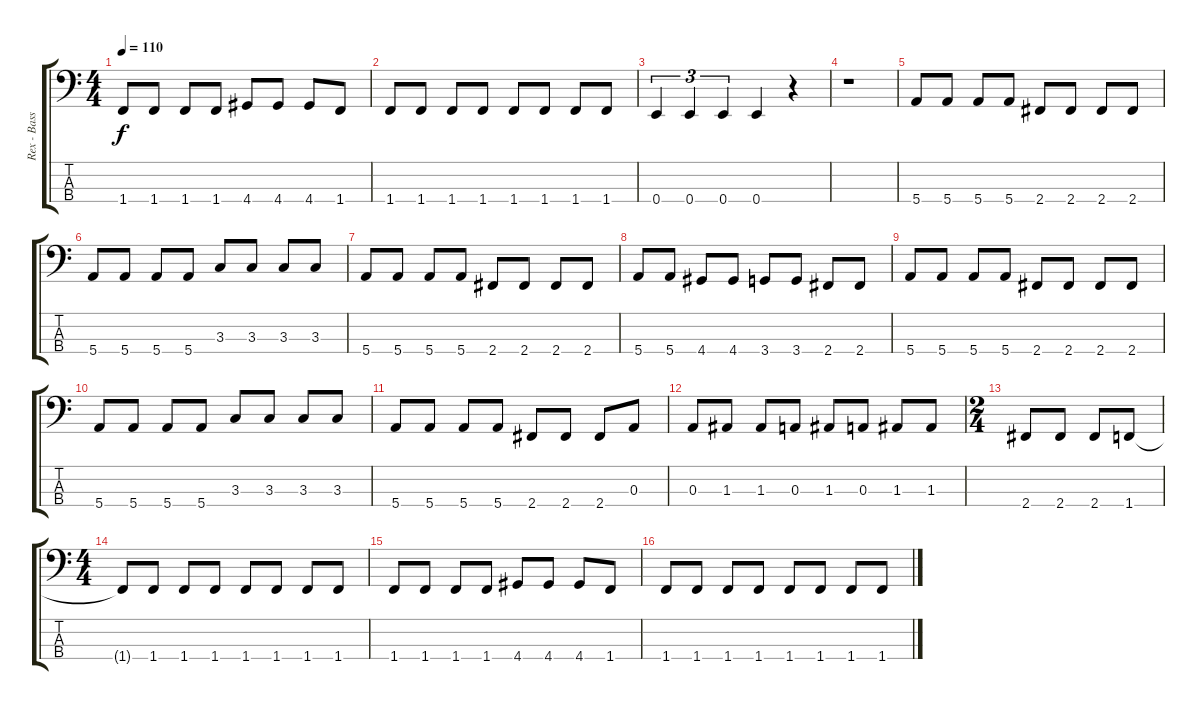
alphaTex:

\track ("Rex - Bass" "Rex - Bass") {instrument electricbasspick}
\staff {score tabs}
\tuning (G2 D2 A1 E1) {hide}
\ts (4 4)
\tempo 110
\clef f4
\ks c
1.4.8{dy f} 1.4.8 1.4.8 1.4.8 4.4.8 4.4.8 4.4.8 1.4.8 |
1.4.8 1.4.8 1.4.8 1.4.8 1.4.8 1.4.8 1.4.8 1.4.8 |
0.4.4{tu (3 2)} 0.4.4{tu (3 2)} 0.4.4{tu (3 2)} 0.4.4 r.4 |
r.1 |
5.4.8 5.4.8 5.4.8 5.4.8 2.4.8 2.4.8 2.4.8 2.4.8 |
5.4.8 5.4.8 5.4.8 5.4.8 3.3.8 3.3.8 3.3.8 3.3.8 |
5.4.8 5.4.8 5.4.8 5.4.8 2.4.8 2.4.8 2.4.8 2.4.8 |
5.4.8 5.4.8 4.4.8 4.4.8 3.4.8 3.4.8 2.4.8 2.4.8 |
5.4.8 5.4.8 5.4.8 5.4.8 2.4.8 2.4.8 2.4.8 2.4.8 |
5.4.8 5.4.8 5.4.8 5.4.8 3.3.8 3.3.8 3.3.8 3.3.8 |
5.4.8 5.4.8 5.4.8 5.4.8 2.4.8 2.4.8 2.4.8 0.3.8 |
0.3.8 1.3.8 1.3.8 0.3.8 1.3.8 0.3.8 1.3.8 1.3.8 |
\ts (2 4)
2.4.8 2.4.8 2.4.8 1.4.8 |
\ts (4 4)
1.4{t}.8 1.4.8 1.4.8 1.4.8 1.4.8 1.4.8 1.4.8 1.4.8 |
1.4.8 1.4.8 1.4.8 1.4.8 4.4.8 4.4.8 4.4.8 1.4.8 |
1.4.8 1.4.8 1.4.8 1.4.8 1.4.8 1.4.8 1.4.8 1.4.8
